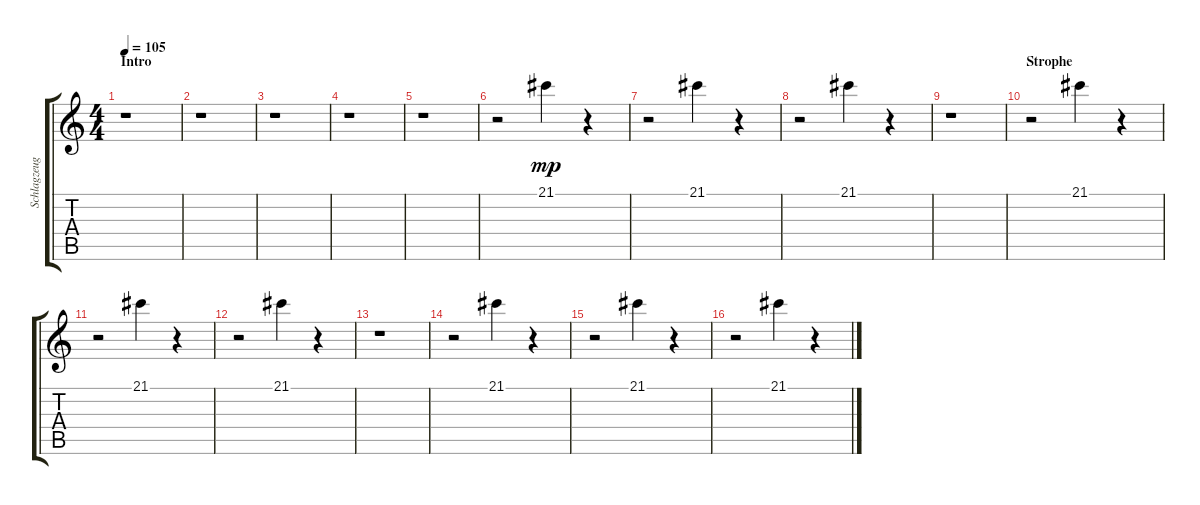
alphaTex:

\track ("Schlagzeug" "Schlagzeug") {instrument tinklebell}
\staff {score tabs}
\tuning (E4 B3 G3 D3 A2 E2) {hide}
\ts (4 4)
\section ("" "Intro")
\tempo 105
\clef g2
\ks c
r.1{dy mp instrument tinklebell} |
r.1 |
r.1 |
r.1 |
r.1 |
r.2 21.1.4 r.4 |
r.2 21.1.4 r.4 |
r.2 21.1.4 r.4 |
r.1 |
\section ("" "Strophe")
r.2 21.1.4 r.4 |
r.2 21.1.4 r.4 |
r.2 21.1.4 r.4 |
r.1 |
r.2 21.1.4 r.4 |
r.2 21.1.4 r.4 |
r.2 21.1.4 r.4
